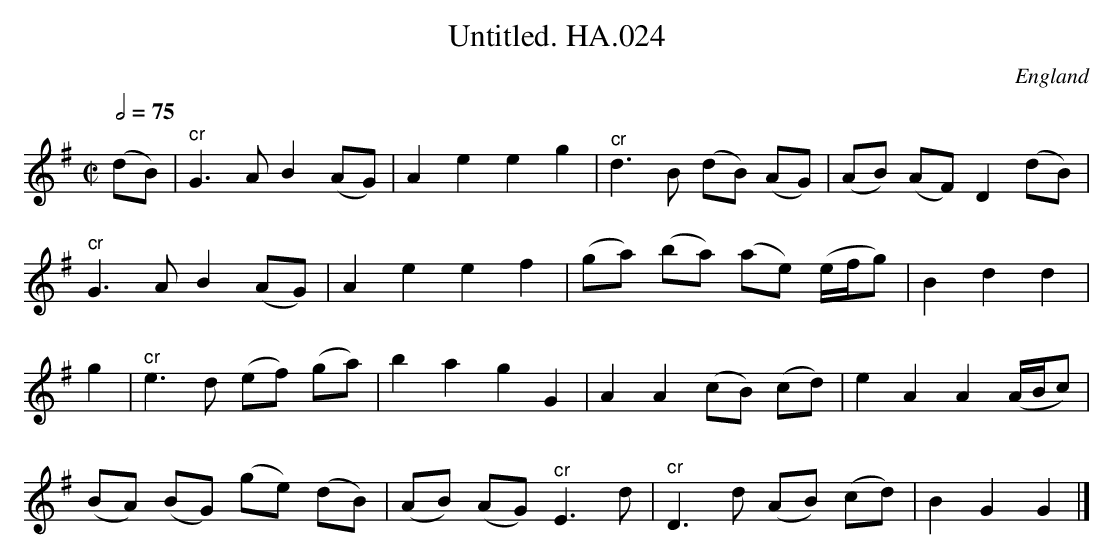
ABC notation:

X:1
T:Untitled. HA.024
L:1/8
M:C|
O:England
Q:1/2=75
K:G
(dB)|"^cr"G3A B2(AG)|A2e2e2g2|\
"^cr"d3B (dB) (AG)|(AB) (AF) D2(dB)|!
"^cr"G3A B2(AG)|A2e2e2f2|\
(ga) (ba) (ae) (e/f/g)|B2d2d2|!
g2|"^cr"e3d (ef) (ga)|b2a2g2G2|\
A2A2 (cB) (cd)|e2A2 A2 (A/B/c)|!
(BA) (BG) (ge) (dB)|(AB) (AG) "^cr"E3d|\
"^cr"D3d (AB) (cd)|B2G2G2|]
